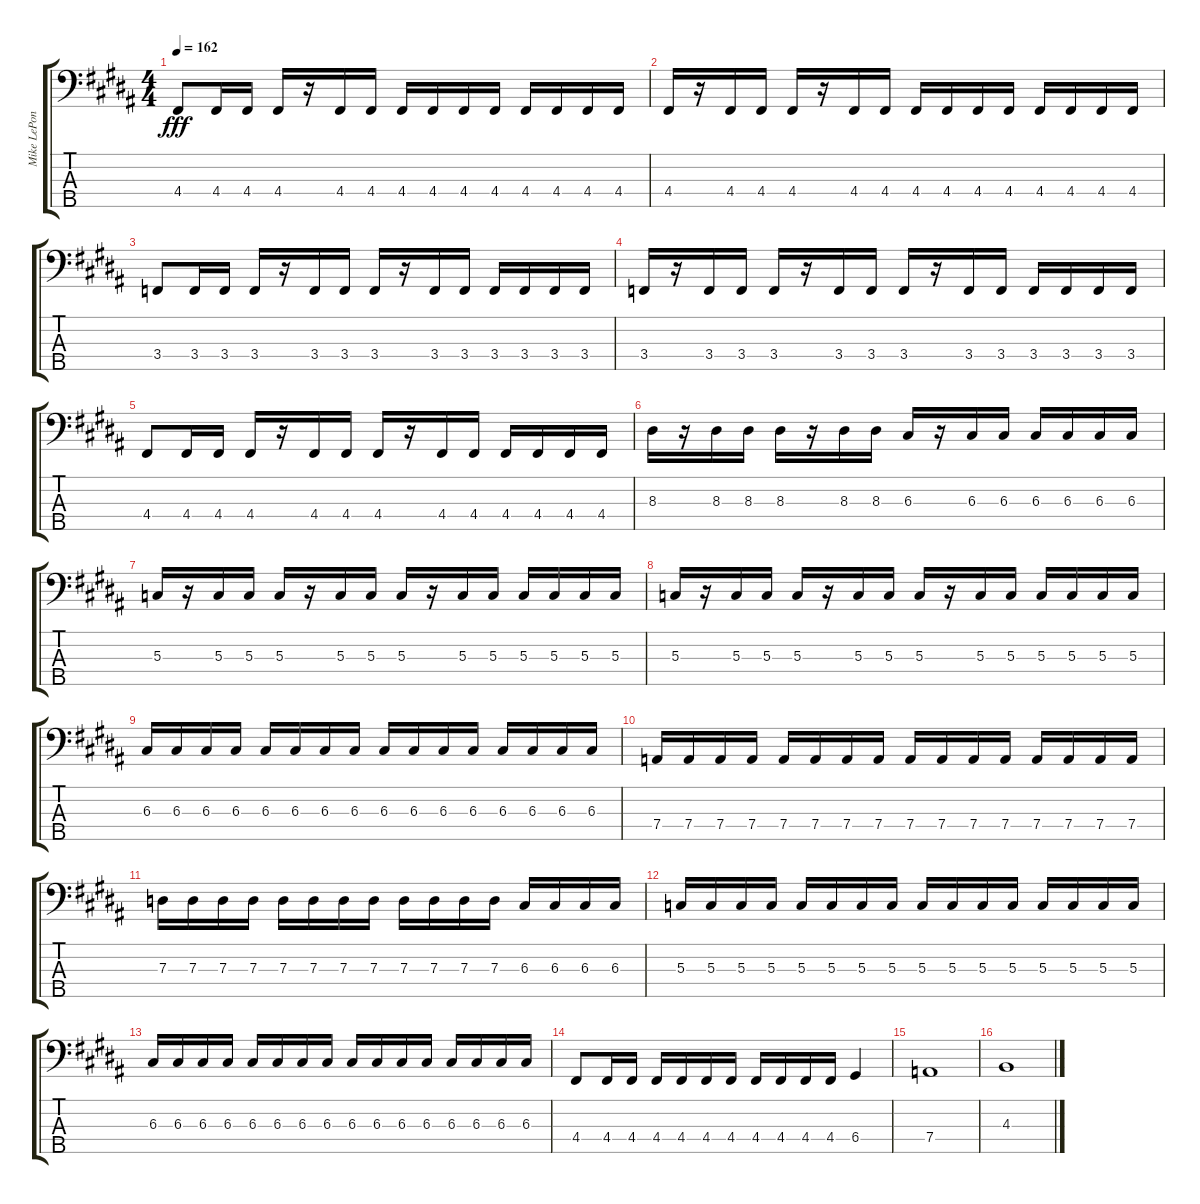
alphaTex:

\track ("Mike LePond" "Mike LePon") {instrument electricbassfinger}
\staff {score tabs}
\tuning (F2 C2 G1 D1 A0) {hide}
\ts (4 4)
\tempo 162
\clef f4
\ks g#minor
4.4.8{dy fff} 4.4.16 4.4.16 4.4.16 r.16 4.4.16 4.4.16 4.4.16 4.4.16 4.4.16 4.4.16 4.4.16 4.4.16 4.4.16 4.4.16 |
4.4.16 r.16 4.4.16 4.4.16 4.4.16 r.16 4.4.16 4.4.16 4.4.16 4.4.16 4.4.16 4.4.16 4.4.16 4.4.16 4.4.16 4.4.16 |
3.4.8 3.4.16 3.4.16 3.4.16 r.16 3.4.16 3.4.16 3.4.16 r.16 3.4.16 3.4.16 3.4.16 3.4.16 3.4.16 3.4.16 |
3.4.16 r.16 3.4.16 3.4.16 3.4.16 r.16 3.4.16 3.4.16 3.4.16 r.16 3.4.16 3.4.16 3.4.16 3.4.16 3.4.16 3.4.16 |
4.4.8 4.4.16 4.4.16 4.4.16 r.16 4.4.16 4.4.16 4.4.16 r.16 4.4.16 4.4.16 4.4.16 4.4.16 4.4.16 4.4.16 |
8.3.16 r.16 8.3.16 8.3.16 8.3.16 r.16 8.3.16 8.3.16 6.3.16 r.16 6.3.16 6.3.16 6.3.16 6.3.16 6.3.16 6.3.16 |
5.3.16 r.16 5.3.16 5.3.16 5.3.16 r.16 5.3.16 5.3.16 5.3.16 r.16 5.3.16 5.3.16 5.3.16 5.3.16 5.3.16 5.3.16 |
5.3.16 r.16 5.3.16 5.3.16 5.3.16 r.16 5.3.16 5.3.16 5.3.16 r.16 5.3.16 5.3.16 5.3.16 5.3.16 5.3.16 5.3.16 |
6.3.16 6.3.16 6.3.16 6.3.16 6.3.16 6.3.16 6.3.16 6.3.16 6.3.16 6.3.16 6.3.16 6.3.16 6.3.16 6.3.16 6.3.16 6.3.16 |
7.4.16 7.4.16 7.4.16 7.4.16 7.4.16 7.4.16 7.4.16 7.4.16 7.4.16 7.4.16 7.4.16 7.4.16 7.4.16 7.4.16 7.4.16 7.4.16 |
7.3.16 7.3.16 7.3.16 7.3.16 7.3.16 7.3.16 7.3.16 7.3.16 7.3.16 7.3.16 7.3.16 7.3.16 6.3.16 6.3.16 6.3.16 6.3.16 |
5.3.16 5.3.16 5.3.16 5.3.16 5.3.16 5.3.16 5.3.16 5.3.16 5.3.16 5.3.16 5.3.16 5.3.16 5.3.16 5.3.16 5.3.16 5.3.16 |
6.3.16 6.3.16 6.3.16 6.3.16 6.3.16 6.3.16 6.3.16 6.3.16 6.3.16 6.3.16 6.3.16 6.3.16 6.3.16 6.3.16 6.3.16 6.3.16 |
4.4.8 4.4.16 4.4.16 4.4.16 4.4.16 4.4.16 4.4.16 4.4.16 4.4.16 4.4.16 4.4.16 6.4.4 |
7.4.1 |
4.3.1
